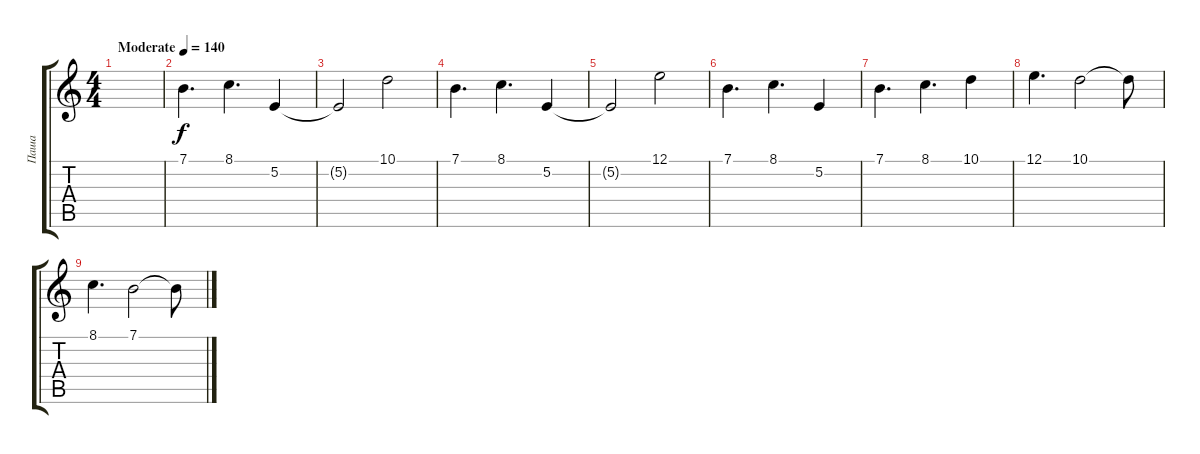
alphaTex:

\track ("Паша" "Паша") {instrument acousticgrandpiano}
\staff {score tabs}
\tuning (E4 B3 G3 D3 A2 E2) {hide}
\ts (4 4)
\tempo (140 "Moderate")
\clef g2
\ks c
|
7.1.4{d} 8.1.4{d} 5.2.4 |
5.2{t}.2 10.1.2 |
7.1.4{d} 8.1.4{d} 5.2.4 |
5.2{t}.2 12.1.2 |
7.1.4{d} 8.1.4{d} 5.2.4 |
7.1.4{d} 8.1.4{d} 10.1.4 |
12.1.4{d} 10.1.2 10.1{t}.8 |
8.1.4{d} 7.1.2 7.1{t}.8
